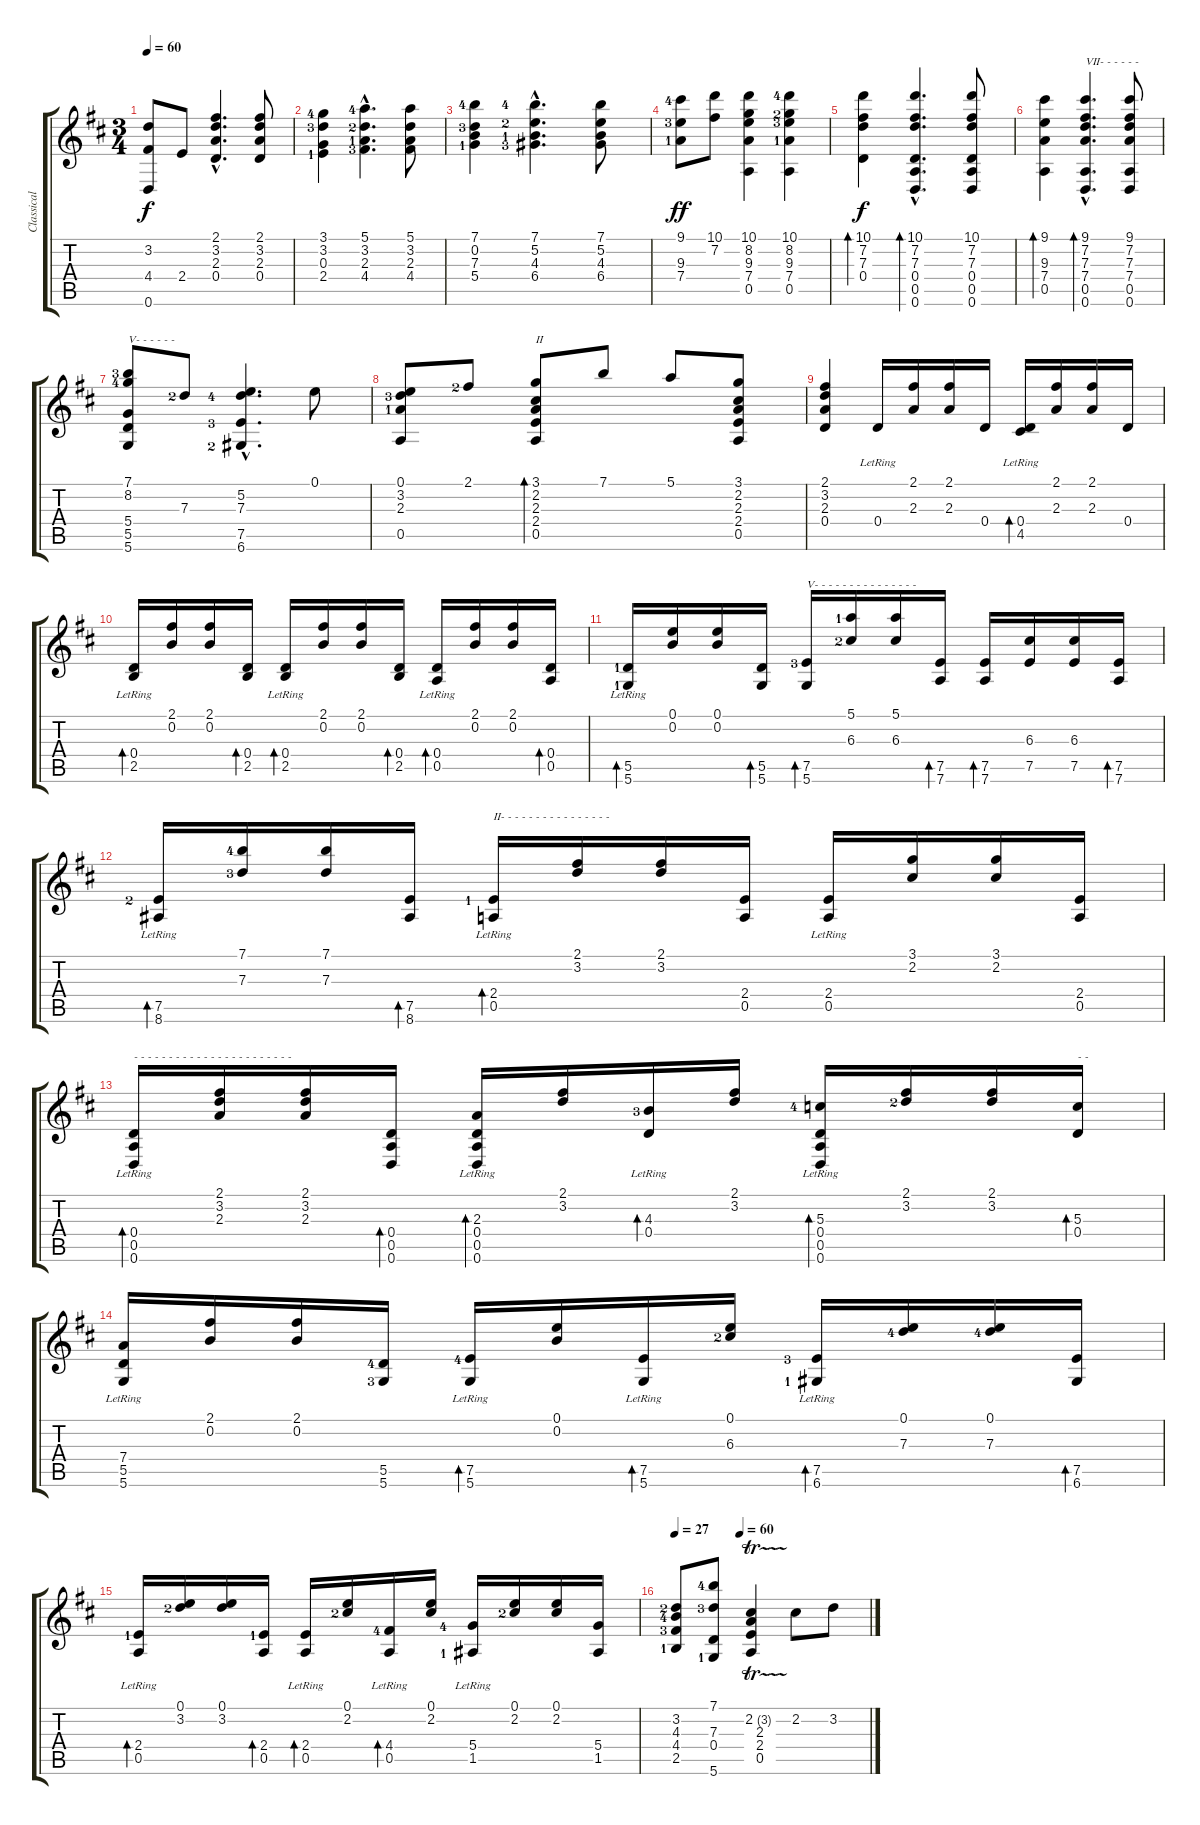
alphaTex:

\track ("Classical Guitar" "Classical ") {instrument acousticguitarnylon}
\staff {score tabs}
\tuning (E4 B3 G3 D3 A2 D2) {hide}
\ts (3 4)
\tempo 60
\clef g2
\ks bminor
(3.2 4.4 0.6).8{dy f} 2.4.8 (2.1{hac} 3.2{hac} 2.3{hac} 0.4{hac}).4{d} (2.1 3.2 2.3 0.4).8 |
(3.1{lf 5} 3.2{lf 4} 0.3 2.4{lf 2}).4 (5.1{hac lf 5} 3.2{hac lf 3} 2.3{hac lf 2} 4.4{hac lf 4}).4{d} (5.1 3.2 2.3 4.4).8 |
(7.1{lf 5} 0.2 7.3{lf 4} 5.4{lf 2}).4 (7.1{hac lf 5} 5.2{hac lf 3} 4.3{hac lf 2} 6.4{hac lf 4}).4{d} (7.1 5.2 4.3 6.4).8 |
(9.1{lf 5} 9.3{lf 4} 7.4{lf 2}).8{dy ff} (10.1 7.2).8 (10.1 8.2 9.3 7.4 0.5).4 (10.1{lf 5} 8.2{lf 3} 9.3{lf 4} 7.4{lf 2} 0.5).4 |
(10.1 7.2 7.3 0.4).4{bd 120 dy f} (10.1{hac} 7.2{hac} 7.3{hac} 0.4{hac} 0.5{hac} 0.6{hac}).4{d bd 120} (10.1 7.2 7.3 0.4 0.5 0.6).8 |
(9.1 9.3 7.4 0.5).4{bd 120} (9.1{hac} 7.2{hac} 7.3{hac} 7.4{hac} 0.5{hac} 0.6{hac}).4{d bd 120 txt "VII- - - - - -"} (9.1 7.2 7.3 7.4 0.5 0.6).8 |
(7.1{lf 4} 8.2{lf 5} 5.4 5.5 5.6).8{txt "V- - - - - -"} 7.3{lf 3}.8 (5.2{hac} 7.3{hac lf 5} 7.5{hac lf 4} 6.6{hac lf 3}).4{d} 0.1.8 |
(0.1 3.2{lf 4} 2.3{lf 2} 0.5).8 2.1{lf 3}.8 (3.1 2.2 2.3 2.4 0.5).8{bd 120 txt "II"} 7.1.8 5.1.8 (3.1 2.2 2.3 2.4 0.5).8 |
(2.1 3.2 2.3 0.4).4 0.4{lr}.16 (2.1 2.3).16 (2.1 2.3).16 0.4.16 (0.4{lr} 4.5{lr}).16{bd 480} (2.1 2.3).16 (2.1 2.3).16 0.4.16 |
(0.4{lr} 2.5{lr}).16{bd 480} (2.1 0.2).16 (2.1 0.2).16 (0.4 2.5).16{bd 480} (0.4{lr} 2.5{lr}).16{bd 480} (2.1 0.2).16 (2.1 0.2).16 (0.4 2.5).16{bd 480} (0.4{lr} 0.5{lr}).16{bd 480} (2.1 0.2).16 (2.1 0.2).16 (0.4 0.5).16{bd 480} |
(5.5{lr lf 2} 5.6{lr lf 2}).16{bd 480} (0.1 0.2).16 (0.1 0.2).16 (5.5 5.6).16{bd 480} (7.5{lf 4} 5.6).16{bd 480 txt "V- - - - - - - - - - - - - - -"} (5.1{lf 2} 6.3{lf 3}).16 (5.1 6.3).16 (7.5 7.6).16{bd 480} (7.5 7.6).16{bd 480} (6.3 7.5).16 (6.3 7.5).16 (7.5 7.6).16{bd 120} |
(7.5{lr lf 3} 8.6{lr}).16{bd 480} (7.1{lf 5} 7.3{lf 4}).16 (7.1 7.3).16 (7.5 8.6).16{bd 480} (2.4{lr lf 2} 0.5{lr}).16{bd 480 txt "II- - - - - - - - - - - - - - - -"} (2.1 3.2).16 (2.1 3.2).16 (2.4 0.5).16 (2.4{lr} 0.5{lr}).16 (3.1 2.2).16 (3.1 2.2).16 (2.4 0.5).16 |
(0.4{lr} 0.5{lr} 0.6{lr}).16{bd 480 txt "- - - - - - - - - - - - - - - - - - - - - - -"} (2.1 3.2 2.3).16 (2.1 3.2 2.3).16 (0.4 0.5 0.6).16{bd 480} (2.3 0.4{lr} 0.5{lr} 0.6{lr}).16{bd 480} (2.1 3.2).16 (4.3{lr lf 4} 0.4{lr}).16{bd 480} (2.1 3.2).16 (5.3{lr lf 5} 0.4{lr} 0.5{lr} 0.6{lr}).16{bd 480} (2.1 3.2{lf 3}).16 (2.1 3.2).16 (5.3 0.4).16{bd 480 txt "- -"} |
(7.4 5.5{lr} 5.6{lr}).16 (2.1 0.2).16 (2.1 0.2).16 (5.5{lf 5} 5.6{lf 4}).16 (7.5{lr lf 5} 5.6{lr}).16{bd 480} (0.1 0.2).16 (7.5{lr} 5.6{lr}).16{bd 480} (0.1 6.3{lf 3}).16 (7.5{lr lf 4} 6.6{lf 2}).16{bd 480} (0.1 7.3{lf 5}).16 (0.1 7.3{lf 5}).16 (7.5 6.6).16{bd 480} |
(2.4{lr lf 2} 0.5{lr}).16{bd 480} (0.1 3.2{lf 3}).16 (0.1 3.2).16 (2.4{lf 2} 0.5).16{bd 480} (2.4{lr} 0.5{lr}).16{bd 480} (0.1 2.2{lf 3}).16 (4.4{lr lf 5} 0.5{lr}).16{bd 480} (0.1 2.2).16 (5.4{lr lf 5} 1.5{lr lf 2}).16 (0.1 2.2{lf 3}).16 (0.1 2.2).16 (5.4 1.5).16 |
\tempo 27
\tempo (60 0.3333333333333333)
(3.2{lf 3} 4.3{lf 5} 4.4{lf 4} 2.5{lf 2}).8 (7.1{lf 5} 7.3{lf 4} 0.4 5.6{lf 2}).8 (2.2{tr (3 32)} 2.3 2.4 0.5).4 2.2.8 3.2.8
